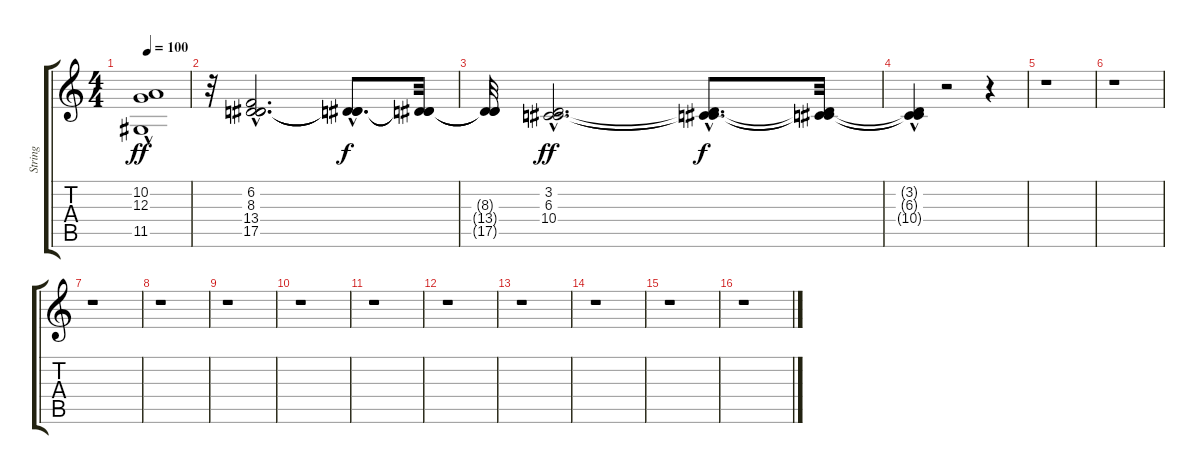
\track ("String" "String") {instrument stringensemble1}
\staff {score tabs}
\tuning (E4 B3 G3 D3 A2 E2) {hide}
\ts (4 4)
\tempo 100
\clef g2
\ks c
(10.2{hac} 12.3{hac} 11.5).1{dy ff} |
r.32 (6.2 8.3{hac} 13.4{hac} 17.5{hac}).2{d} (8.3{hac t} 13.4{hac t} 17.5{hac t}).8{d dy f} (8.3{t} 13.4{t} 17.5{t}).32 |
(8.3{t} 13.4{t} 17.5{t}).32 (3.2{hac} 6.3{hac} 10.4{hac}).2{d dy ff} (3.2{hac t} 6.3{hac t} 10.4{hac t}).8{d dy f} (3.2{t} 6.3{t} 10.4{t}).32 |
(3.2{hac t} 6.3{t} 10.4{t}).4 r.2 r.4 |
r.1 |
r.1 |
r.1 |
r.1 |
r.1 |
r.1 |
r.1 |
r.1 |
r.1 |
r.1 |
r.1 |
r.1
